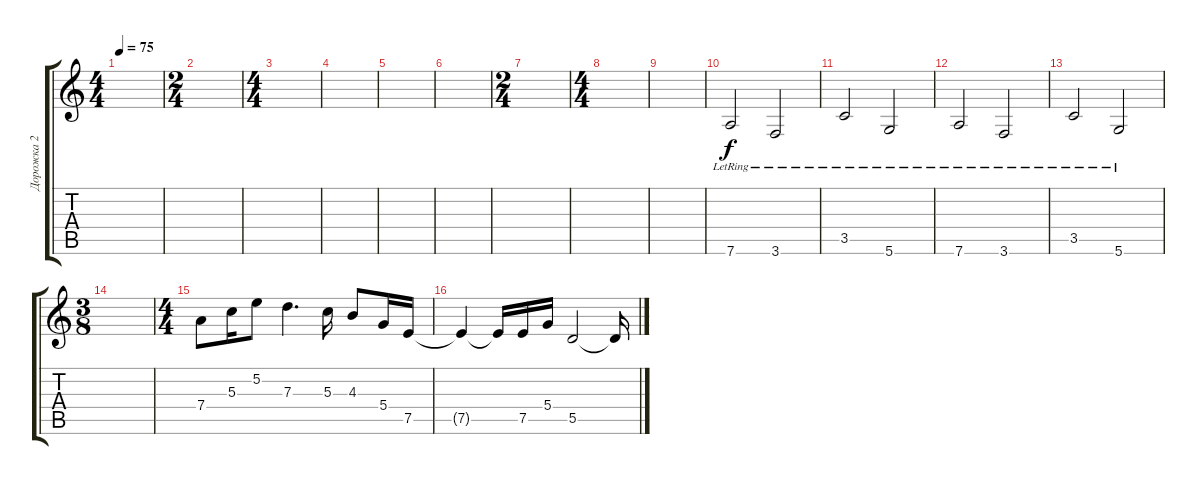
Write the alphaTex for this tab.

\track ("Дорожка 2" "Дорожка 2") {instrument electricguitarjazz}
\staff {score tabs}
\tuning (E4 B3 G3 D3 A2 D2) {hide}
\ts (4 4)
\tempo 75
\clef g2
\ks c
|
\ts (2 4)
|
\ts (4 4)
|
|
|
|
\ts (2 4)
|
\ts (4 4)
|
|
7.6{lr}.2 3.6{lr}.2 |
3.5{lr}.2 5.6{lr}.2 |
7.6{lr}.2 3.6{lr}.2 |
3.5{lr}.2 5.6{lr}.2 |
\ts (3 8)
|
\ts (4 4)
7.4.8{instrument distortionguitar} 5.3.16 5.2.8 7.3.4{d} 5.3.16 4.3.8 5.4.16 7.5.16 |
7.5{t}.4 7.5{t}.16 7.5.16 5.4.16 5.5.2 5.5{t}.16
